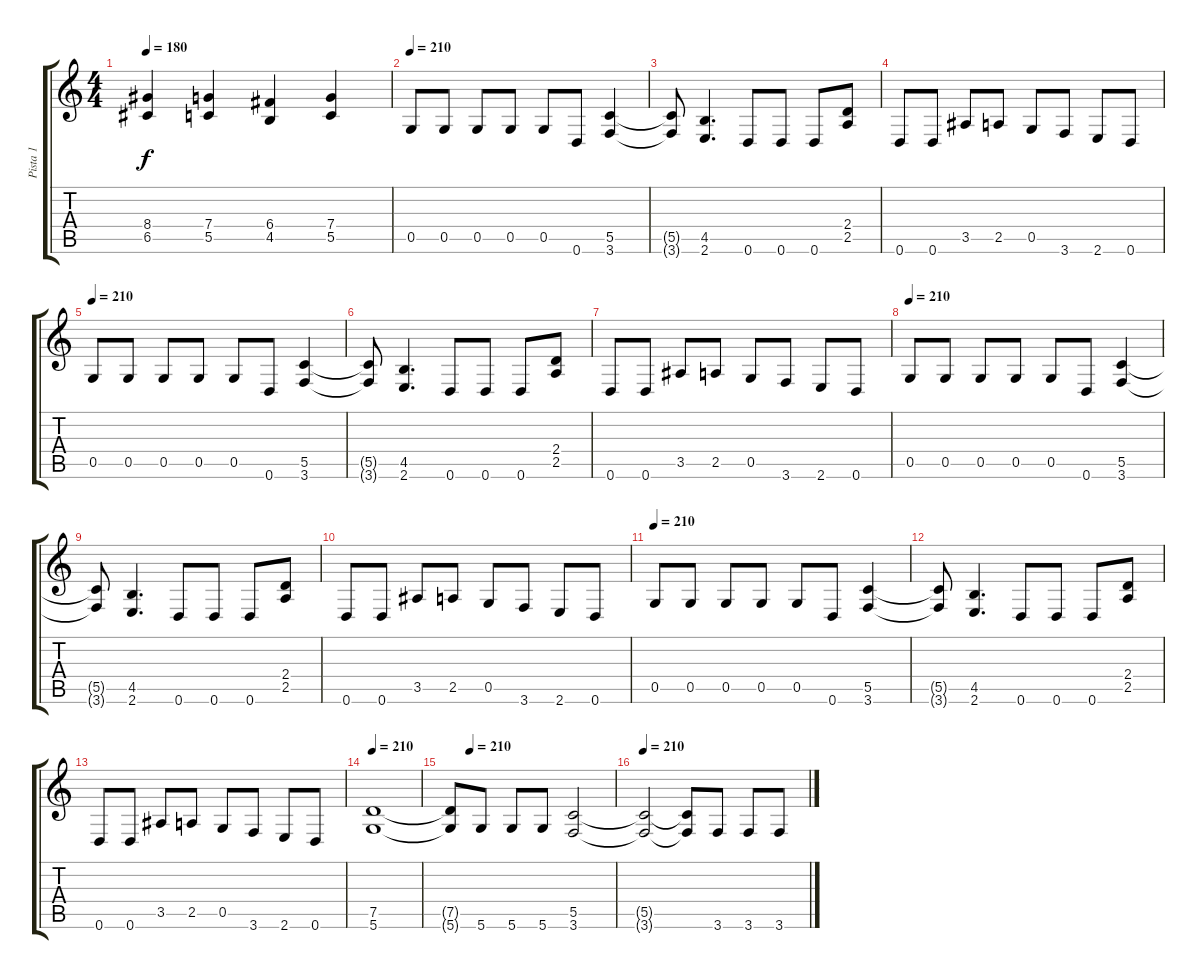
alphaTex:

\track ("Pista 1" "Pista 1") {instrument distortionguitar}
\staff {score tabs}
\tuning (D4 A3 F3 C3 G2 D2) {hide}
\ts (4 4)
\tempo 180
\clef g2
\ks c
(8.4 6.5).4{dy f} (7.4 5.5).4 (6.4 4.5).4 (7.4 5.5).4 |
\tempo 210
0.5.8 0.5.8 0.5.8 0.5.8 0.5.8 0.6.8 (5.5 3.6).4 |
(5.5{t} 3.6{t}).8 (4.5 2.6).4{d} 0.6.8 0.6.8 0.6.8 (2.4 2.5).8 |
0.6.8 0.6.8 3.5.8 2.5.8 0.5.8 3.6.8 2.6.8 0.6.8 |
\tempo 210
0.5.8 0.5.8 0.5.8 0.5.8 0.5.8 0.6.8 (5.5 3.6).4 |
(5.5{t} 3.6{t}).8 (4.5 2.6).4{d} 0.6.8 0.6.8 0.6.8 (2.4 2.5).8 |
0.6.8 0.6.8 3.5.8 2.5.8 0.5.8 3.6.8 2.6.8 0.6.8 |
\tempo 210
0.5.8 0.5.8 0.5.8 0.5.8 0.5.8 0.6.8 (5.5 3.6).4 |
(5.5{t} 3.6{t}).8 (4.5 2.6).4{d} 0.6.8 0.6.8 0.6.8 (2.4 2.5).8 |
0.6.8 0.6.8 3.5.8 2.5.8 0.5.8 3.6.8 2.6.8 0.6.8 |
\tempo 210
0.5.8 0.5.8 0.5.8 0.5.8 0.5.8 0.6.8 (5.5 3.6).4 |
(5.5{t} 3.6{t}).8 (4.5 2.6).4{d} 0.6.8 0.6.8 0.6.8 (2.4 2.5).8 |
0.6.8 0.6.8 3.5.8 2.5.8 0.5.8 3.6.8 2.6.8 0.6.8 |
\tempo 210
(7.5 5.6).1 |
\tempo (210 0.125)
(7.5{t} 5.6{t}).8 5.6.8 5.6.8 5.6.8 (5.5 3.6).2 |
\tempo 210
(5.5{t} 3.6{t}).2 (5.5{t} 3.6{t}).8 3.6.8 3.6.8 3.6.8
